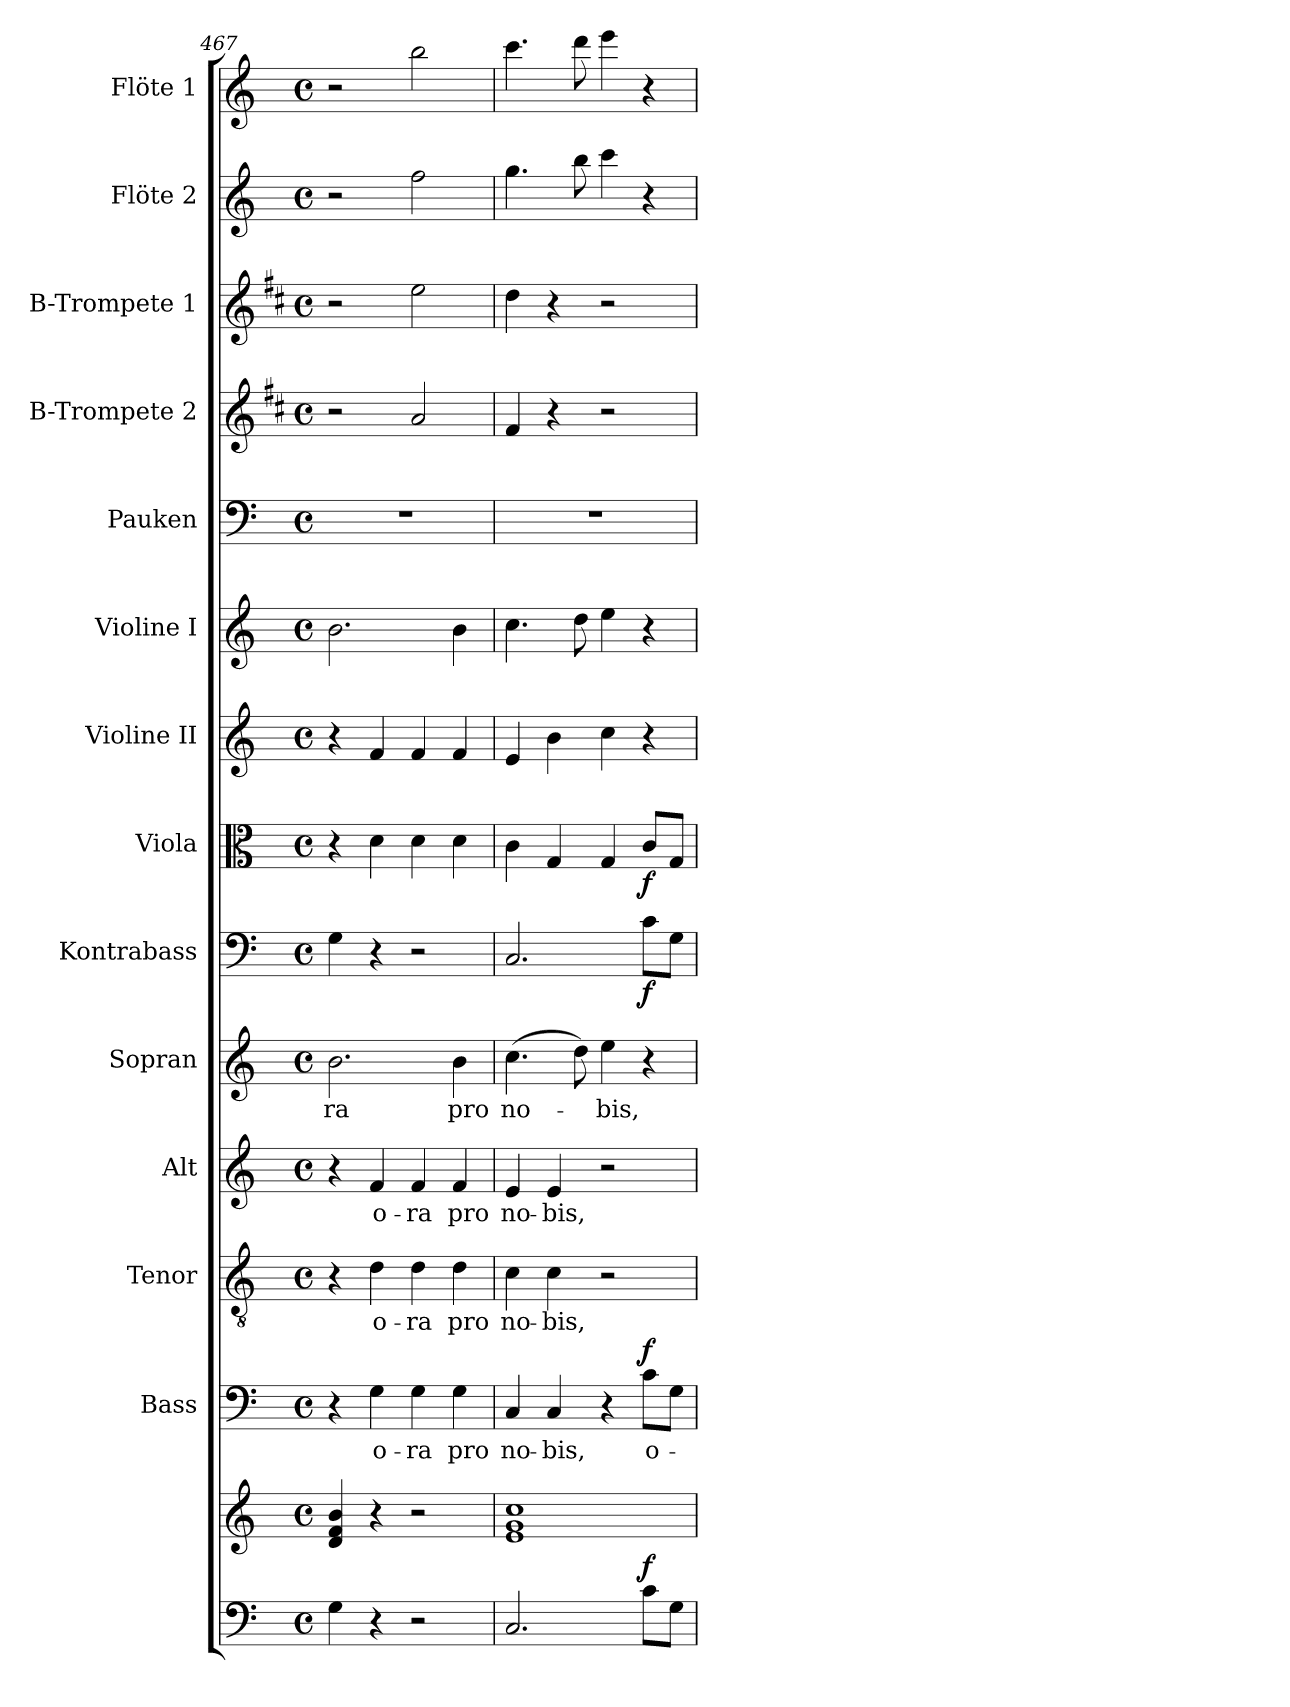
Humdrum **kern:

**kern	**kern	**dynam	**kern	**text	**dynam	**kern	**text	**kern	**text	**kern	**text	**kern	**dynam	**kern	**dynam	**kern	**kern	**kern	**kern	**kern	**kern	**kern
*part14	*part14	*part14	*part13	*part13	*part13	*part12	*part12	*part11	*part11	*part10	*part10	*part9	*part9	*part8	*part8	*part7	*part6	*part5	*part4	*part3	*part2	*part1
*staff15	*staff14	*staff14/15	*staff13	*staff13	*staff13	*staff12	*staff12	*staff11	*staff11	*staff10	*staff10	*staff9	*staff9	*staff8	*staff8	*staff7	*staff6	*staff5	*staff4	*staff3	*staff2	*staff1
*	*	*	*I"Bass	*	*	*I"Tenor	*	*I"Alt	*	*I"Sopran	*	*I"Kontrabass	*	*I"Viola	*	*I"Violine II	*I"Violine I	*I"Pauken	*I"B-Trompete 2	*I"B-Trompete 1	*I"Flöte 2	*I"Flöte 1
*	*	*	*I'B.	*	*	*I'T.	*	*I'A.	*	*I'S.	*	*I'Kb.	*	*I'Vla.	*	*I'Vl. II	*I'Vl. I	*I'Pk.	*I'B Trp. 2	*I'B Trp. 1	*I'Fl. 2	*I'Fl. 1
*clefF4	*clefG2	*	*clefF4	*	*	*clefGv2	*	*clefG2	*	*clefG2	*	*clefF4	*	*clefC3	*	*clefG2	*clefG2	*clefF4	*clefG2	*clefG2	*clefG2	*clefG2
*	*	*	*	*	*	*	*	*	*	*	*	*ITrd7c12	*	*	*	*	*	*	*ITrd1c2	*ITrd1c2	*	*
*k[]	*k[]	*	*k[]	*	*	*k[]	*	*k[]	*	*k[]	*	*k[]	*	*k[]	*	*k[]	*k[]	*k[]	*k[]	*k[]	*k[]	*k[]
*C:	*C:	*	*C:	*	*	*C:	*	*C:	*	*C:	*	*C:	*	*C:	*	*C:	*C:	*C:	*C:	*C:	*C:	*C:
*M4/4	*M4/4	*	*M4/4	*	*	*M4/4	*	*M4/4	*	*M4/4	*	*M4/4	*	*M4/4	*	*M4/4	*M4/4	*M4/4	*M4/4	*M4/4	*M4/4	*M4/4
*met(c)	*met(c)	*	*met(c)	*	*	*met(c)	*	*met(c)	*	*met(c)	*	*met(c)	*	*met(c)	*	*met(c)	*met(c)	*met(c)	*met(c)	*met(c)	*met(c)	*met(c)
=467	=467	=467	=467	=467	=467	=467	=467	=467	=467	=467	=467	=467	=467	=467	=467	=467	=467	=467	=467	=467	=467	=467
!	!	!	!	!	!	!	!	!	!	!	!LO:LY:b	!	!	!	!	!	!	!	!	!	!	!
4G\	4d/ 4f/ 4b/	.	4r	.	.	4r	.	4r	.	2.b\	-ra	4GG\	.	4r	.	4r	2.b\	1r	2r	2r	2r	2r
!	!	!	!	!LO:LY:b	!	!	!LO:LY:b	!	!LO:LY:b	!	!	!	!	!	!	!	!	!	!	!	!	!
4r	4r	.	4G\	o-	.	4d\	o-	4f/	o-	.	.	4r	.	4d\	.	4f/	.	.	.	.	.	.
!	!	!	!	!LO:LY:b	!	!	!LO:LY:b	!	!LO:LY:b	!	!	!	!	!	!	!	!	!	!	!	!	!
2r	2r	.	4G\	-ra	.	4d\	-ra	4f/	-ra	.	.	2r	.	4d\	.	4f/	.	.	2g/	2dd\	2ff\	2bb\
!	!	!	!	!LO:LY:b	!	!	!LO:LY:b	!	!LO:LY:b	!	!LO:LY:b	!	!	!	!	!	!	!	!	!	!	!
.	.	.	4G\	pro	.	4d\	pro	4f/	pro	4b\	pro	.	.	4d\	.	4f/	4b\	.	.	.	.	.
=468	=468	=468	=468	=468	=468	=468	=468	=468	=468	=468	=468	=468	=468	=468	=468	=468	=468	=468	=468	=468	=468	=468
!	!	!	!	!LO:LY:b	!	!	!LO:LY:b	!	!LO:LY:b	!	!LO:LY:b	!	!	!	!	!	!	!	!	!	!	!
2.C/	1e 1g 1cc	.	4C/	no-	.	4c\	no-	4e/	no-	(>4.cc\	no-	2.CC/	.	4c\	.	4e/	4.cc\	1r	4e/	4cc\	4.gg\	4.ccc\
!	!	!	!	!LO:LY:b	!	!	!LO:LY:b	!	!LO:LY:b	!	!	!	!	!	!	!	!	!	!	!	!	!
.	.	.	4C/	-bis,	.	4c\	-bis,	4e/	-bis,	.	.	.	.	4G/	.	4b\	.	.	4r	4r	.	.
.	.	.	.	.	.	.	.	.	.	8dd\)	.	.	.	.	.	.	8dd\	.	.	.	8bb\	8ddd\
!	!	!	!	!	!	!	!	!	!	!	!LO:LY:b	!	!	!	!	!	!	!	!	!	!	!
.	.	.	4r	.	.	2r	.	2r	.	4ee\	-bis,	.	.	4G/	.	4cc\	4ee\	.	2r	2r	4ccc\	4eee\
!	!	!LO:DY:a=2	!	!LO:LY:b	!LO:DY:a	!	!	!	!	!	!	!	!LO:DY:b	!	!LO:DY:b	!	!	!	!	!	!	!
8c\L	.	f	8c\L	o-	f	.	.	.	.	4r	.	8C\L	f	8c/L	f	4r	4r	.	.	.	4r	4r
8G\J	.	.	8G\J	.	.	.	.	.	.	.	.	8GG\J	.	8G/J	.	.	.	.	.	.	.	.
=	=	=	=	=	=	=	=	=	=	=	=	=	=	=	=	=	=	=	=	=	=	=
*-	*-	*-	*-	*-	*-	*-	*-	*-	*-	*-	*-	*-	*-	*-	*-	*-	*-	*-	*-	*-	*-	*-
